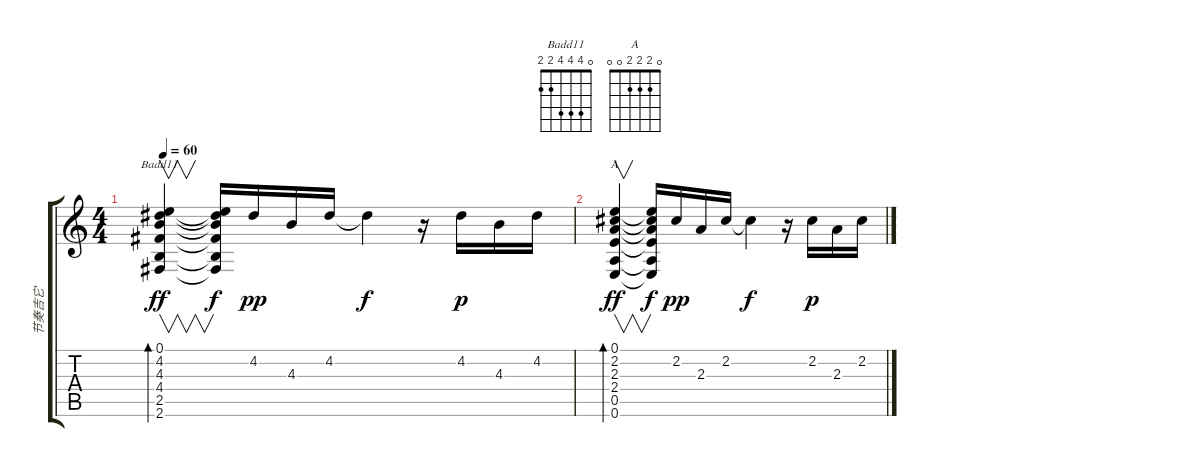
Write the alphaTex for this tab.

\track ("节奏吉它" "节奏吉它") {instrument acousticguitarnylon}
\staff {score tabs}
\tuning (E4 B3 G3 D3 A2 E2) {hide}
\chord ("Badd11" 0 4 4 4 2 2)
\chord ("A" 0 2 2 2 0 0)
\ts (4 4)
\tempo 60
\clef g2
\ks c
(0.1 4.2 4.3 4.4 2.5 2.6).4{v bd 60 ch "Badd11" dy ff} (0.1{t} 4.2{t} 4.3{t} 4.4{t} 2.5{t} 2.6{t}).16{dy f} 4.2.16{dy pp} 4.3.16 4.2.16 4.2{t}.4{dy f} r.16 4.2.16{dy p} 4.3.16 4.2.16 |
(0.1 2.2 2.3 2.4 0.5 0.6).4{v bd 60 ch "A" dy ff} (0.1{t} 2.2{t} 2.3{t} 2.4{t} 0.5{t} 0.6{t}).16{dy f} 2.2.16{dy pp} 2.3.16 2.2.16 2.2{t}.4{dy f} r.16 2.2.16{dy p} 2.3.16 2.2.16
